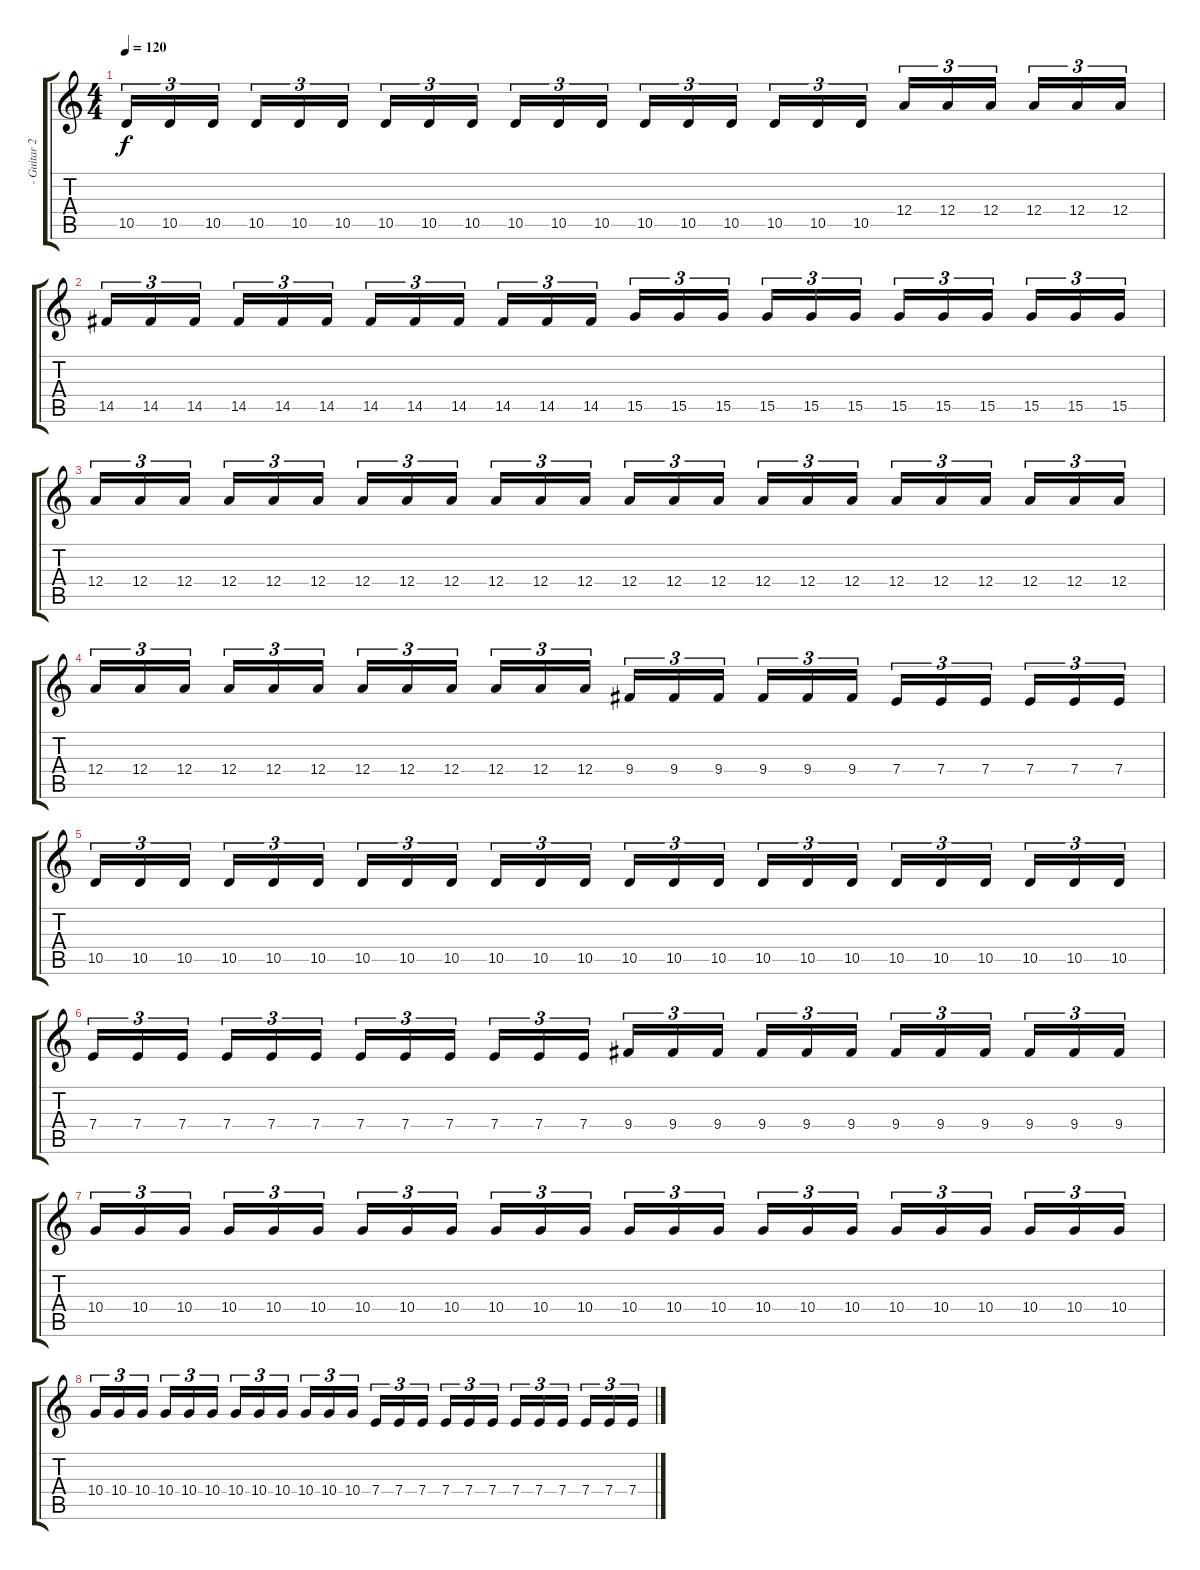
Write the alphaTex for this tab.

\track ("- Guitar 2 -" "- Guitar 2") {instrument distortionguitar}
\staff {score tabs}
\tuning (B3 Gb3 D3 A2 E2 B1) {hide}
\ts (4 4)
\tempo 120
\clef g2
\ks c
10.5.16{tu (3 2) dy f} 10.5.16{tu (3 2)} 10.5.16{tu (3 2)} 10.5.16{tu (3 2)} 10.5.16{tu (3 2)} 10.5.16{tu (3 2)} 10.5.16{tu (3 2)} 10.5.16{tu (3 2)} 10.5.16{tu (3 2)} 10.5.16{tu (3 2)} 10.5.16{tu (3 2)} 10.5.16{tu (3 2)} 10.5.16{tu (3 2)} 10.5.16{tu (3 2)} 10.5.16{tu (3 2)} 10.5.16{tu (3 2)} 10.5.16{tu (3 2)} 10.5.16{tu (3 2)} 12.4.16{tu (3 2)} 12.4.16{tu (3 2)} 12.4.16{tu (3 2)} 12.4.16{tu (3 2)} 12.4.16{tu (3 2)} 12.4.16{tu (3 2)} |
14.5.16{tu (3 2)} 14.5.16{tu (3 2)} 14.5.16{tu (3 2)} 14.5.16{tu (3 2)} 14.5.16{tu (3 2)} 14.5.16{tu (3 2)} 14.5.16{tu (3 2)} 14.5.16{tu (3 2)} 14.5.16{tu (3 2)} 14.5.16{tu (3 2)} 14.5.16{tu (3 2)} 14.5.16{tu (3 2)} 15.5.16{tu (3 2)} 15.5.16{tu (3 2)} 15.5.16{tu (3 2)} 15.5.16{tu (3 2)} 15.5.16{tu (3 2)} 15.5.16{tu (3 2)} 15.5.16{tu (3 2)} 15.5.16{tu (3 2)} 15.5.16{tu (3 2)} 15.5.16{tu (3 2)} 15.5.16{tu (3 2)} 15.5.16{tu (3 2)} |
12.4.16{tu (3 2)} 12.4.16{tu (3 2)} 12.4.16{tu (3 2)} 12.4.16{tu (3 2)} 12.4.16{tu (3 2)} 12.4.16{tu (3 2)} 12.4.16{tu (3 2)} 12.4.16{tu (3 2)} 12.4.16{tu (3 2)} 12.4.16{tu (3 2)} 12.4.16{tu (3 2)} 12.4.16{tu (3 2)} 12.4.16{tu (3 2)} 12.4.16{tu (3 2)} 12.4.16{tu (3 2)} 12.4.16{tu (3 2)} 12.4.16{tu (3 2)} 12.4.16{tu (3 2)} 12.4.16{tu (3 2)} 12.4.16{tu (3 2)} 12.4.16{tu (3 2)} 12.4.16{tu (3 2)} 12.4.16{tu (3 2)} 12.4.16{tu (3 2)} |
12.4.16{tu (3 2)} 12.4.16{tu (3 2)} 12.4.16{tu (3 2)} 12.4.16{tu (3 2)} 12.4.16{tu (3 2)} 12.4.16{tu (3 2)} 12.4.16{tu (3 2)} 12.4.16{tu (3 2)} 12.4.16{tu (3 2)} 12.4.16{tu (3 2)} 12.4.16{tu (3 2)} 12.4.16{tu (3 2)} 9.4.16{tu (3 2)} 9.4.16{tu (3 2)} 9.4.16{tu (3 2)} 9.4.16{tu (3 2)} 9.4.16{tu (3 2)} 9.4.16{tu (3 2)} 7.4.16{tu (3 2)} 7.4.16{tu (3 2)} 7.4.16{tu (3 2)} 7.4.16{tu (3 2)} 7.4.16{tu (3 2)} 7.4.16{tu (3 2)} |
10.5.16{tu (3 2)} 10.5.16{tu (3 2)} 10.5.16{tu (3 2)} 10.5.16{tu (3 2)} 10.5.16{tu (3 2)} 10.5.16{tu (3 2)} 10.5.16{tu (3 2)} 10.5.16{tu (3 2)} 10.5.16{tu (3 2)} 10.5.16{tu (3 2)} 10.5.16{tu (3 2)} 10.5.16{tu (3 2)} 10.5.16{tu (3 2)} 10.5.16{tu (3 2)} 10.5.16{tu (3 2)} 10.5.16{tu (3 2)} 10.5.16{tu (3 2)} 10.5.16{tu (3 2)} 10.5.16{tu (3 2)} 10.5.16{tu (3 2)} 10.5.16{tu (3 2)} 10.5.16{tu (3 2)} 10.5.16{tu (3 2)} 10.5.16{tu (3 2)} |
7.4.16{tu (3 2)} 7.4.16{tu (3 2)} 7.4.16{tu (3 2)} 7.4.16{tu (3 2)} 7.4.16{tu (3 2)} 7.4.16{tu (3 2)} 7.4.16{tu (3 2)} 7.4.16{tu (3 2)} 7.4.16{tu (3 2)} 7.4.16{tu (3 2)} 7.4.16{tu (3 2)} 7.4.16{tu (3 2)} 9.4.16{tu (3 2)} 9.4.16{tu (3 2)} 9.4.16{tu (3 2)} 9.4.16{tu (3 2)} 9.4.16{tu (3 2)} 9.4.16{tu (3 2)} 9.4.16{tu (3 2)} 9.4.16{tu (3 2)} 9.4.16{tu (3 2)} 9.4.16{tu (3 2)} 9.4.16{tu (3 2)} 9.4.16{tu (3 2)} |
10.4.16{tu (3 2)} 10.4.16{tu (3 2)} 10.4.16{tu (3 2)} 10.4.16{tu (3 2)} 10.4.16{tu (3 2)} 10.4.16{tu (3 2)} 10.4.16{tu (3 2)} 10.4.16{tu (3 2)} 10.4.16{tu (3 2)} 10.4.16{tu (3 2)} 10.4.16{tu (3 2)} 10.4.16{tu (3 2)} 10.4.16{tu (3 2)} 10.4.16{tu (3 2)} 10.4.16{tu (3 2)} 10.4.16{tu (3 2)} 10.4.16{tu (3 2)} 10.4.16{tu (3 2)} 10.4.16{tu (3 2)} 10.4.16{tu (3 2)} 10.4.16{tu (3 2)} 10.4.16{tu (3 2)} 10.4.16{tu (3 2)} 10.4.16{tu (3 2)} |
10.4.16{tu (3 2)} 10.4.16{tu (3 2)} 10.4.16{tu (3 2)} 10.4.16{tu (3 2)} 10.4.16{tu (3 2)} 10.4.16{tu (3 2)} 10.4.16{tu (3 2)} 10.4.16{tu (3 2)} 10.4.16{tu (3 2)} 10.4.16{tu (3 2)} 10.4.16{tu (3 2)} 10.4.16{tu (3 2)} 7.4.16{tu (3 2)} 7.4.16{tu (3 2)} 7.4.16{tu (3 2)} 7.4.16{tu (3 2)} 7.4.16{tu (3 2)} 7.4.16{tu (3 2)} 7.4.16{tu (3 2)} 7.4.16{tu (3 2)} 7.4.16{tu (3 2)} 7.4.16{tu (3 2)} 7.4.16{tu (3 2)} 7.4.16{tu (3 2)}
